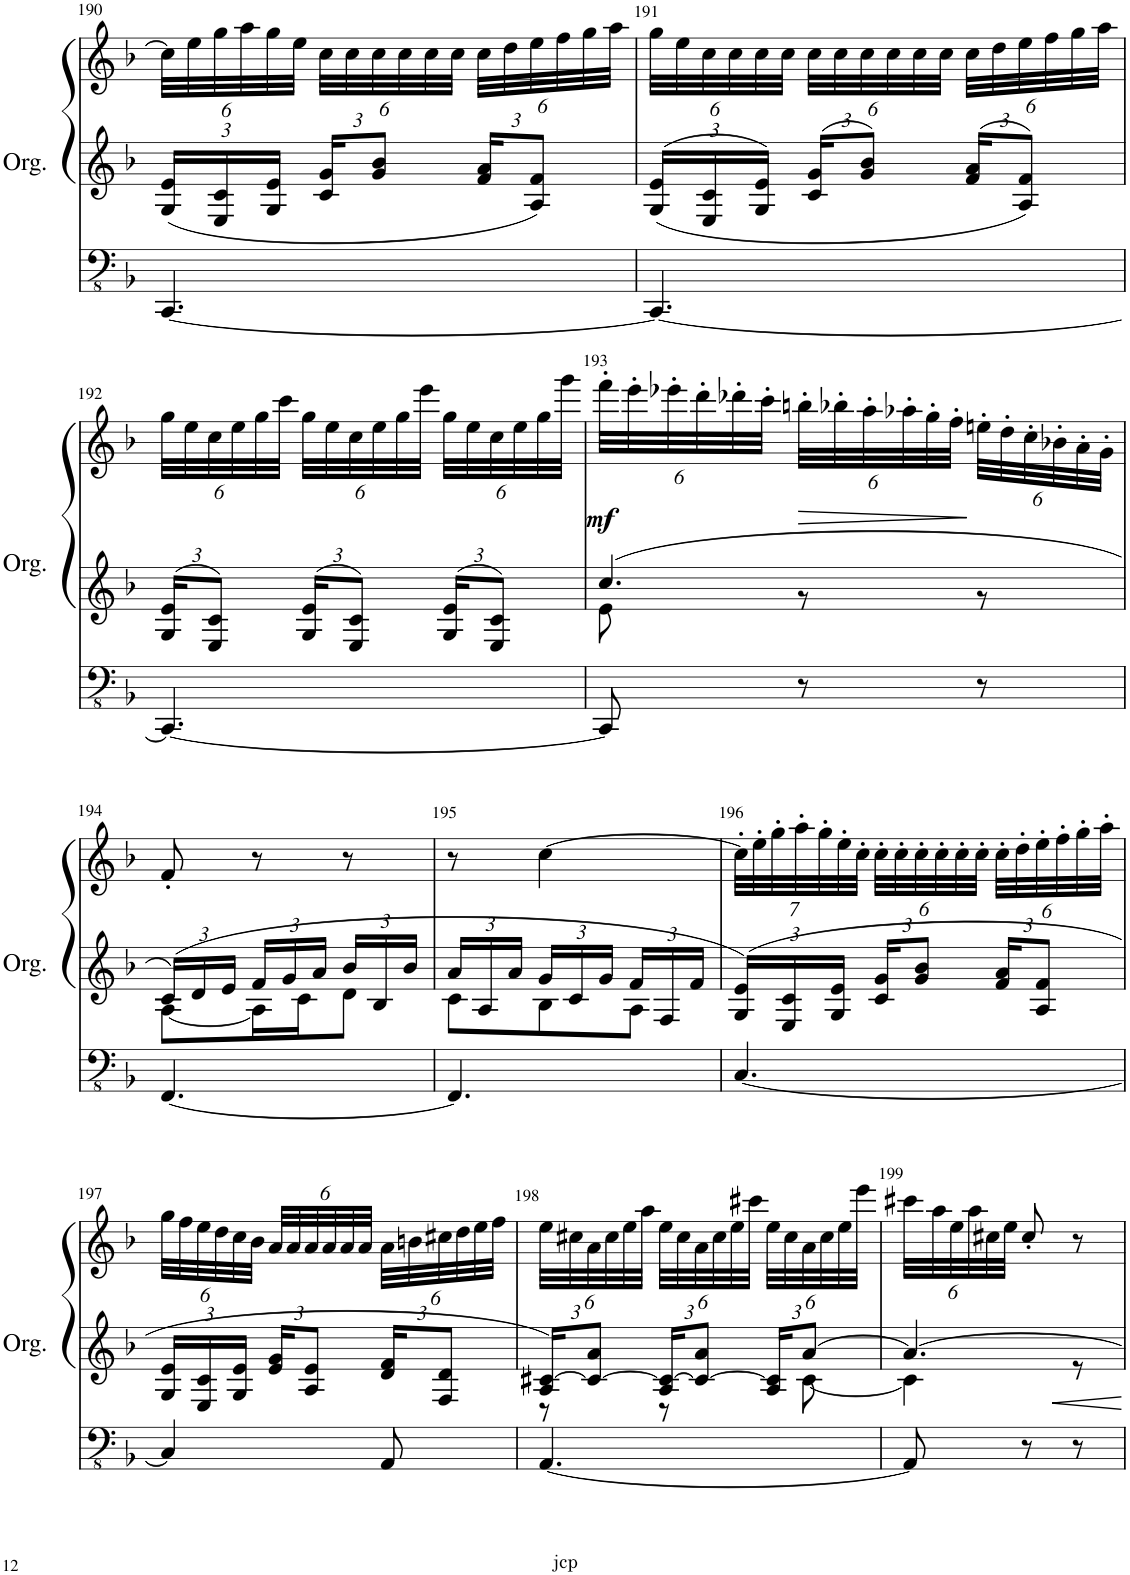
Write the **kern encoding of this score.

**kern	**kern	**kern	**dynam
*part1	*part1	*part1	*part1
*staff3	*staff2	*staff1	*staff1/2/3
*I"Orgue à tuyaux	*	*	*
*I'Org.	*	*	*
!!LO:PB:g=z
*clefFv4	*clefG2	*clefG2	*
*k[b-]	*k[b-]	*k[b-]	*
*M3/8	*M3/8	*M3/8	*
*	*Xbrackettup	*Xbrackettup	*
=190	=190	=190	=190
[4.CCC/	24G/ 24e/LL	48cc\LLL]	.
.	.	48ee\	.
.	24E/ 24c/	48gg\	.
.	.	48aa\	.
.	24G/ 24e/JJ	48gg\	.
.	.	48ee\JJJ	.
.	24c/ 24g/KL	48cc\LLL	.
.	.	48cc\	.
.	12g/ 12b-/J	48cc\	.
.	.	48cc\	.
.	.	48cc\	.
.	.	48cc\JJJ	.
.	24f/ 24a/KL	48cc\LLL	.
.	.	48dd\	.
.	12A/ 12f/J	48ee\	.
.	.	48ff\	.
.	.	48gg\	.
.	.	48aa\JJJ	.
=191	=191	=191	=191
4.CCC/_	24G/ 24e/LL	48gg\LLL	.
.	.	48ee\	.
.	24E/ 24c/	48cc\	.
.	.	48cc\	.
.	24G/ 24e/JJ	48cc\	.
.	.	48cc\JJJ	.
.	24c/ 24g/KL	48cc\LLL	.
.	.	48cc\	.
.	12g/ 12b-/J	48cc\	.
.	.	48cc\	.
.	.	48cc\	.
.	.	48cc\JJJ	.
.	24f/ 24a/KL	48cc\LLL	.
.	.	48dd\	.
.	12A/ 12f/J	48ee\	.
.	.	48ff\	.
.	.	48gg\	.
.	.	48aa\JJJ	.
!!LO:LB:g=z
=192	=192	=192	=192
4.CCC/_	24G/ 24e/KL	48gg\LLL	.
.	.	48ee\	.
.	12E/ 12c/J	48cc\	.
.	.	48ee\	.
.	.	48gg\	.
.	.	48ccc\JJJ	.
.	24G/ 24e/KL	48gg\LLL	.
.	.	48ee\	.
.	12E/ 12c/J	48cc\	.
.	.	48ee\	.
.	.	48gg\	.
.	.	48eee\JJJ	.
.	24G/ 24e/KL	48gg\LLL	.
.	.	48ee\	.
.	12E/ 12c/J	48cc\	.
.	.	48ee\	.
.	.	48gg\	.
.	.	48ggg\JJJ	.
=193	=193	=193	=193
*	*^	*	*
!	!	!	!	!LO:DY:b
8CCC/]	4.cc/	8e\	48fff'\LLL	mf
.	.	.	48eee'\	.
.	.	.	48eee-X'\	.
.	.	.	48ddd'\	.
.	.	.	48ddd-X'\	.
.	.	.	48ccc'\JJJ	.
!	!	!	!	!LO:HP:b
8r	.	8r	48bbn'\LLL	>
.	.	.	48bb-X'\	.
.	.	.	48aa'\	.
.	.	.	48aa-X'\	.
.	.	.	48gg'\	.
.	.	.	48ff'\JJJ	.
8r	.	8r	48een'\LLL	]
.	.	.	48dd'\	.
.	.	.	48cc'\	.
.	.	.	48b-X'\	.
.	.	.	48a'\	.
.	.	.	48g'\JJJ	.
!!LO:LB:g=z
=194	=194	=194	=194	=194
[4.FFF/	24c/LL	[8A\L	8f'/	.
.	24d/	.	.	.
.	24e/JJ	.	.	.
.	24f/LL	16A\L]	8r	.
.	24g/	.	.	.
.	.	16c\J	.	.
.	24a/JJ	.	.	.
.	24b-/LL	8d\J	8r	.
.	24B-/	.	.	.
.	24b-/JJ	.	.	.
=195	=195	=195	=195	=195
4.FFF/]	24a/LL	8c\L	8r	.
.	24A/	.	.	.
.	24a/JJ	.	.	.
.	24g/LL	8B-\	[4cc\	.
.	24c/	.	.	.
.	24g/JJ	.	.	.
.	24f/LL	8A\J	.	.
.	24F/	.	.	.
.	24f/JJ	.	.	.
*	*v	*v	*	*
=196	=196	=196	=196
[4.CC/	24G/ 24e/LL	56cc'\LLL]	.
.	.	56ee'\	.
.	.	56gg'\	.
.	24E/ 24c/	.	.
.	.	56aa'\	.
.	.	56gg'\	.
.	24G/ 24e/JJ	.	.
.	.	56ee'\	.
.	.	56cc'\JJJ	.
.	24c/ 24g/KL	48cc'\LLL	.
.	.	48cc'\	.
.	12g/ 12b-/J	48cc'\	.
.	.	48cc'\	.
.	.	48cc'\	.
.	.	48cc'\JJJ	.
.	24f/ 24a/KL	48cc'\LLL	.
.	.	48dd'\	.
.	12A/ 12f/J	48ee'\	.
.	.	48ff'\	.
.	.	48gg'\	.
.	.	48aa'\JJJ	.
!!LO:LB:g=z
=197	=197	=197	=197
4CC/]	24G/ 24e/LL	48gg\LLL	.
.	.	48ff\	.
.	24E/ 24c/	48ee\	.
.	.	48dd\	.
.	24G/ 24e/JJ	48cc\	.
.	.	48b-\JJJ	.
.	24e/ 24g/KL	48a/LLL	.
.	.	48a/	.
.	12A/ 12e/J	48a/	.
.	.	48a/	.
.	.	48a/	.
.	.	48a/JJJ	.
8AAA/	24d/ 24f/KL	48a\LLL	.
.	.	48bn\	.
.	12F/ 12d/J	48cc#X\	.
.	.	48dd\	.
.	.	48ee\	.
.	.	48ff\JJJ	.
=198	=198	=198	=198
*	*^	*	*
[4.AAA/	24A/ [24c#X/KL	8r	48ee\LLL	.
.	.	.	48cc#X\	.
.	12c#/_ 12a/J	.	48a\	.
.	.	.	48cc#\	.
.	.	.	48ee\	.
.	.	.	48aa\JJJ	.
.	24A/ 24c#/_KL	8r	48ee\LLL	.
.	.	.	48cc#\	.
.	12c#/_ 12a/J	.	48a\	.
.	.	.	48cc#\	.
.	.	.	48ee\	.
.	.	.	48ccc#X\JJJ	.
*	*	*brackettup	*	*
.	24A/ 24c#/]KL	48ryy	48ee\LLL	.
.	.	48ryy	48cc#\	.
.	[12a/J	[12c#\	48a\	.
.	.	.	48cc#\	.
.	.	.	48ee\	.
.	.	.	48eee\JJJ	.
=199	=199	=199	=199	=199
8AAA/]	4.a/_	4c#\]	48ccc#X\LLL	.
.	.	.	48aa\	.
.	.	.	48ee\	.
.	.	.	48aa\	.
.	.	.	48cc#X\	.
.	.	.	48ee\JJJ	.
8r	.	.	8cc#'/	.
8r	.	8r	8r	.
*	*v	*v	*	*
=	=	=	=
*-	*-	*-	*-
